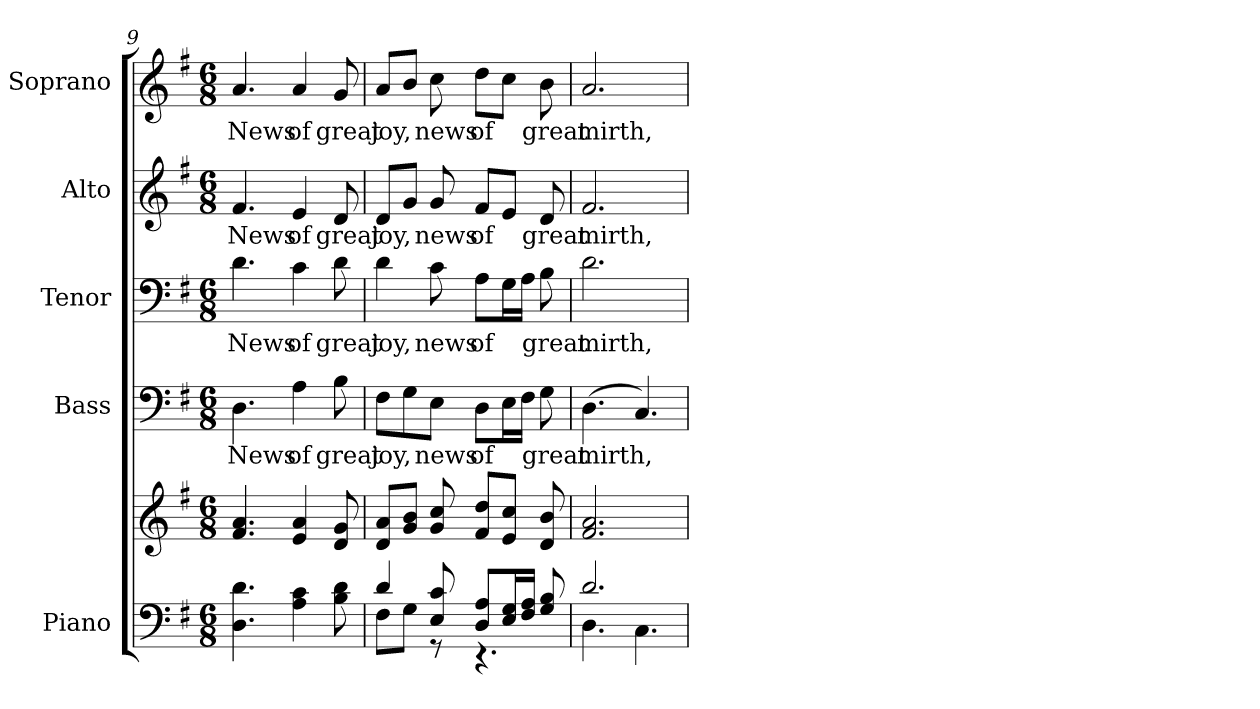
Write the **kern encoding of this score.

**kern	**kern	**kern	**text	**kern	**text	**kern	**text	**kern	**text
*part5	*part5	*part4	*part4	*part3	*part3	*part2	*part2	*part1	*part1
*staff6	*staff5	*staff4	*staff4	*staff3	*staff3	*staff2	*staff2	*staff1	*staff1
*I"Piano	*	*I"Bass	*	*I"Tenor	*	*I"Alto	*	*I"Soprano	*
*I'Pno.	*	*I'B.	*	*I'T.	*	*I'A.	*	*I'S.	*
!!LO:PB:g=z
*clefF4	*clefG2	*clefF4	*	*clefF4	*	*clefG2	*	*clefG2	*
*k[f#]	*k[f#]	*k[f#]	*	*k[f#]	*	*k[f#]	*	*k[f#]	*
*G:	*G:	*G:	*	*G:	*	*G:	*	*G:	*
*M6/8	*M6/8	*M6/8	*	*M6/8	*	*M6/8	*	*M6/8	*
=9	=9	=9	=9	=9	=9	=9	=9	=9	=9
!	!	!	!LO:LY:b:color=#000000	!	!	!	!	!	!
!	!	!	!	!	!LO:LY:b:color=#000000	!	!	!	!
!	!	!	!	!	!	!	!LO:LY:b:color=#000000	!	!
!	!	!	!	!	!	!	!	!	!LO:LY:b:color=#000000
4.Di\ 4.di	4.f#i/ 4.ai	4.Di\	News	4.di\	News	4.f#i/	News	4.ai/	News
!	!	!	!LO:LY:b:color=#000000	!	!	!	!	!	!
!	!	!	!	!	!LO:LY:b:color=#000000	!	!	!	!
!	!	!	!	!	!	!	!LO:LY:b:color=#000000	!	!
!	!	!	!	!	!	!	!	!	!LO:LY:b:color=#000000
4Ai\ 4ci	4ei/ 4ai	4Ai\	of	4ci\	of	4ei/	of	4ai/	of
!	!	!	!LO:LY:b:color=#000000	!	!	!	!	!	!
!	!	!	!	!	!LO:LY:b:color=#000000	!	!	!	!
!	!	!	!	!	!	!	!LO:LY:b:color=#000000	!	!
!	!	!	!	!	!	!	!	!	!LO:LY:b:color=#000000
8Bi\ 8di	8di/ 8gi	8Bi\	great	8di\	great	8di/	great	8gi/	great
=10	=10	=10	=10	=10	=10	=10	=10	=10	=10
*^	*	*	*	*	*	*	*	*	*
!	!	!	!	!LO:LY:b:color=#000000	!	!	!	!	!	!
!	!	!	!	!	!	!LO:LY:b:color=#000000	!	!	!	!
!	!	!	!	!	!	!	!	!LO:LY:b:color=#000000	!	!
!	!	!	!	!	!	!	!	!	!	!LO:LY:b:color=#000000
4di/	8F#i\L	8di/ 8aiL	8F#i\L	joy,	4di\	joy,	8di/L	joy,	8ai/L	joy,
.	8Gi\J	8gi/ 8biJ	8Gi\	.	.	.	8gi/J	.	8bi/J	.
!	!	!	!	!LO:LY:b:color=#000000	!	!	!	!	!	!
!	!	!	!	!	!	!LO:LY:b:color=#000000	!	!	!	!
!	!	!	!	!	!	!	!	!LO:LY:b:color=#000000	!	!
!	!	!	!	!	!	!	!	!	!	!LO:LY:b:color=#000000
8Ei/ 8ci	8r	8gi/ 8cci	8Ei\J	news	8ci\	news	8gi/	news	8cci\	news
!	!	!	!	!LO:LY:b:color=#000000	!	!	!	!	!	!
!	!	!	!	!	!	!LO:LY:b:color=#000000	!	!	!	!
!	!	!	!	!	!	!	!	!LO:LY:b:color=#000000	!	!
!	!	!	!	!	!	!	!	!	!	!LO:LY:b:color=#000000
8Di/ 8AiL	4.r	8f#i/ 8ddiL	8Di\L	of	8Ai\L	of	8f#i/L	of	8ddi\L	of
16Ei/ 16GiL	.	8ei/ 8cciJ	16Ei\L	.	16Gi\L	.	8ei/J	.	8cci\J	.
16F#i/ 16AiJJ	.	.	16F#i\JJ	.	16Ai\JJ	.	.	.	.	.
!	!	!	!	!LO:LY:b:color=#000000	!	!	!	!	!	!
!	!	!	!	!	!	!LO:LY:b:color=#000000	!	!	!	!
!	!	!	!	!	!	!	!	!LO:LY:b:color=#000000	!	!
!	!	!	!	!	!	!	!	!	!	!LO:LY:b:color=#000000
8Gi/ 8Bi	.	8di/ 8bi	8Gi\	great	8Bi\	great	8di/	great	8bi\	great
!!LO:PB:g=z
=11	=11	=11	=11	=11	=11	=11	=11	=11	=11	=11
!	!	!	!	!LO:LY:b:color=#000000	!	!	!	!	!	!
!	!	!	!	!	!	!LO:LY:b:color=#000000	!	!	!	!
!	!	!	!	!	!	!	!	!LO:LY:b:color=#000000	!	!
!	!	!	!	!	!	!	!	!	!	!LO:LY:b:color=#000000
2.di/	4.Di\	2.f#i/ 2.ai	(4.Di\	mirth,	2.di\	mirth,	2.f#i/	mirth,	2.ai/	mirth,
.	4.Ci\	.	4.Ci/)	.	.	.	.	.	.	.
*v	*v	*	*	*	*	*	*	*	*	*
=	=	=	=	=	=	=	=	=	=
*-	*-	*-	*-	*-	*-	*-	*-	*-	*-
